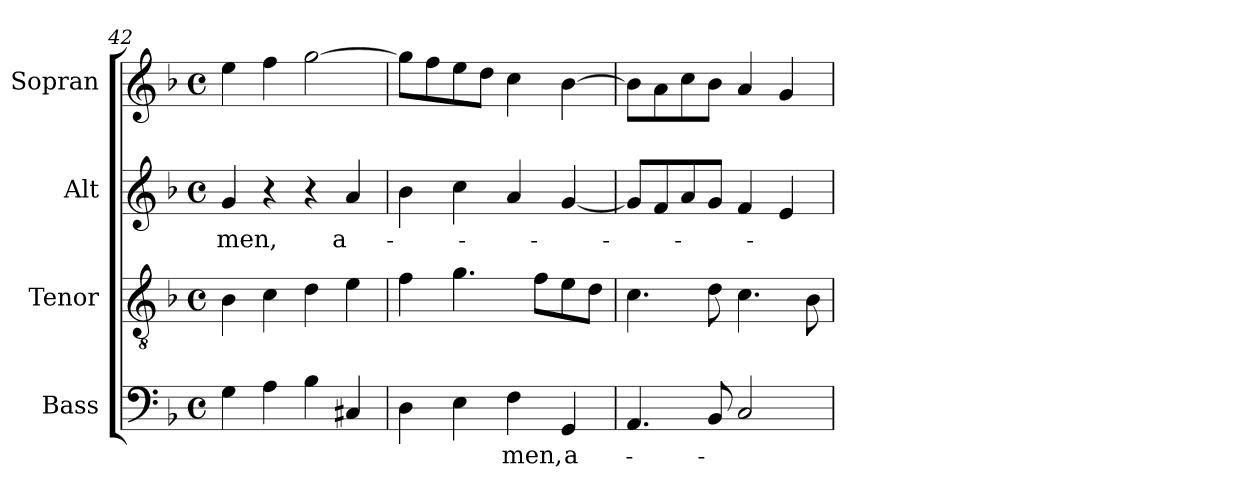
**kern	**text	**kern	**kern	**text	**kern
*part4	*part4	*part3	*part2	*part2	*part1
*staff4	*staff4	*staff3	*staff2	*staff2	*staff1
*I"Bass	*	*I"Tenor	*I"Alt	*	*I"Sopran
*I'B.	*	*I'T.	*I'A.	*	*I'S.
*clefF4	*	*clefGv2	*clefG2	*	*clefG2
*k[b-]	*	*k[b-]	*k[b-]	*	*k[b-]
*F:	*	*F:	*F:	*	*F:
*M4/4	*	*M4/4	*M4/4	*	*M4/4
*met(c)	*	*met(c)	*met(c)	*	*met(c)
=42	=42	=42	=42	=42	=42
!	!	!	!	!LO:LY:b	!
4G\	.	4B-\	4g/	-men,	4ee\
4A\	.	4c\	4r	.	4ff\
4B-\	.	4d\	4r	.	[2gg\
!	!	!	!	!LO:LY:b	!
4C#X/	.	4e\	4a/	a-	.
=43	=43	=43	=43	=43	=43
4D\	.	4f\	4b-\	.	8gg\L]
.	.	.	.	.	8ff\
4E\	.	4.g\	4cc\	.	8ee\
.	.	.	.	.	8dd\J
!	!LO:LY:b	!	!	!	!
4F\	-men,	.	4a/	.	4cc\
.	.	8f\L	.	.	.
!	!LO:LY:b	!	!	!	!
4GG/	a-	8e\	[4g/	.	[4b-\
.	.	8d\J	.	.	.
!!LO:LB:g=z
=44	=44	=44	=44	=44	=44
4.AA/	.	4.c\	8g/L]	.	8b-\L]
.	.	.	8f/	.	8a\
.	.	.	8a/	.	8cc\
8BB-/	.	8d\	8g/J	.	8b-\J
2C/	.	4.c\	4f/	.	4a/
.	.	.	4e/	.	4g/
.	.	8B-\	.	.	.
=	=	=	=	=	=
*-	*-	*-	*-	*-	*-
